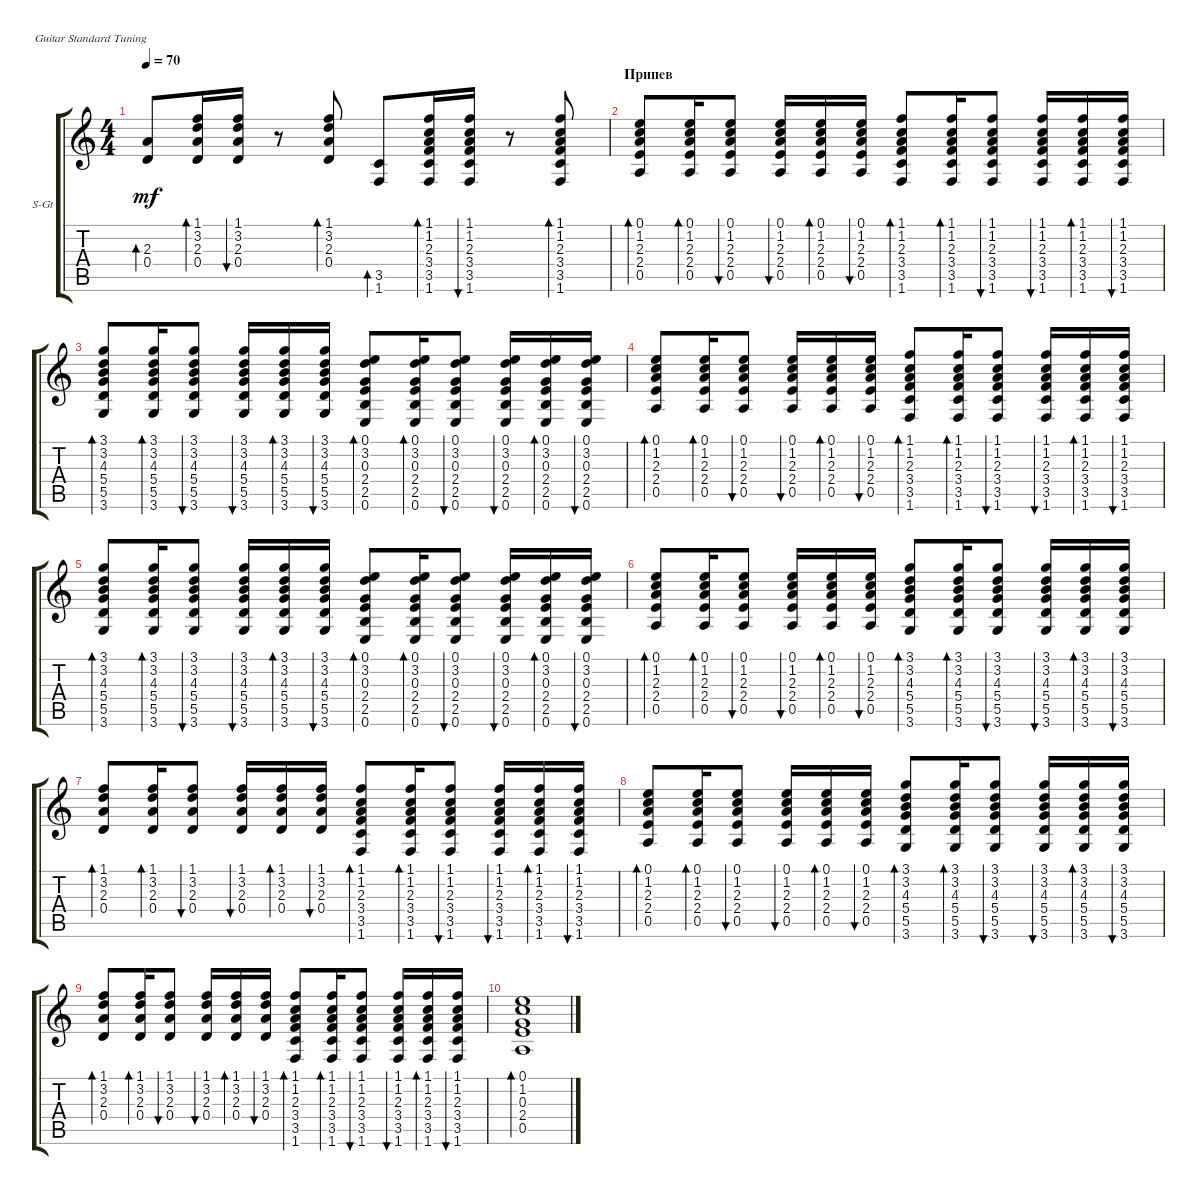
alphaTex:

\defaultSystemsLayout 4
\bracketExtendMode groupsimilarinstruments
\firstSystemTrackNameOrientation horizontal
\otherSystemsTrackNameOrientation horizontal
\track ("Steel Guitar" "S-Gt") {instrument acousticguitarsteel}
\staff {score tabs}
\tuning (E4 B3 G3 D3 A2 E2)
\ts (4 4)
\tempo 70
\clef g2
\ks c
(0.4 2.3).8{bd 30 dy mf} (0.4 2.3 3.2 1.1).16{bd 30} (0.4 2.3 3.2 1.1).16{bu 30} r.8 (0.4 2.3 3.2 1.1).8{bd 30} (3.5 1.6).8{bd 30} (3.5 3.4 2.3 1.2 1.1 1.6).16{bd 30} (3.5 3.4 2.3 1.2 1.1 1.6).16{bu 30} r.8 (3.5 3.4 2.3 1.2 1.1 1.6).8{bd 30} |
\section ("" "Припев")
(0.5 2.4 2.3 1.2 0.1).8{bd 30} (0.5 2.4 2.3 1.2 0.1).16{bd 30} (0.5 2.4 2.3 1.2 0.1).8{bu 30} (0.5 2.4 2.3 1.2 0.1).16{bu 30} (0.5 2.4 2.3 1.2 0.1).16{bd 30} (0.5 2.4 2.3 1.2 0.1).16{bu 30} (3.5 3.4 2.3 1.2 1.1 1.6).8{bd 30} (3.5 3.4 2.3 1.2 1.1 1.6).16{bd 30} (3.5 3.4 2.3 1.2 1.1 1.6).8{bu 30} (3.5 3.4 2.3 1.2 1.1 1.6).16{bu 30} (3.5 3.4 2.3 1.2 1.1 1.6).16{bd 30} (3.5 3.4 2.3 1.2 1.1 1.6).16{bu 30} |
(5.5 5.4 4.3 3.2 3.1 3.6).8{bd 30} (5.5 5.4 4.3 3.2 3.1 3.6).16{bd 30} (5.5 5.4 4.3 3.2 3.1 3.6).8{bu 30} (5.5 5.4 4.3 3.2 3.1 3.6).16{bu 30} (5.5 5.4 4.3 3.2 3.1 3.6).16{bd 30} (5.5 5.4 4.3 3.2 3.1 3.6).16{bu 30} (2.5 2.4 0.3 3.2 0.1 0.6).8{bd 30} (2.5 2.4 0.3 3.2 0.1 0.6).16{bd 30} (2.5 2.4 0.3 3.2 0.1 0.6).8{bu 30} (2.5 2.4 0.3 3.2 0.1 0.6).16{bu 30} (2.5 2.4 0.3 3.2 0.1 0.6).16{bd 30} (2.5 2.4 0.3 3.2 0.1 0.6).16{bu 30} |
(0.5 2.4 2.3 1.2 0.1).8{bd 30} (0.5 2.4 2.3 1.2 0.1).16{bd 30} (0.5 2.4 2.3 1.2 0.1).8{bu 30} (0.5 2.4 2.3 1.2 0.1).16{bu 30} (0.5 2.4 2.3 1.2 0.1).16{bd 30} (0.5 2.4 2.3 1.2 0.1).16{bu 30} (3.5 3.4 2.3 1.2 1.1 1.6).8{bd 30} (3.5 3.4 2.3 1.2 1.1 1.6).16{bd 30} (3.5 3.4 2.3 1.2 1.1 1.6).8{bu 30} (3.5 3.4 2.3 1.2 1.1 1.6).16{bu 30} (3.5 3.4 2.3 1.2 1.1 1.6).16{bd 30} (3.5 3.4 2.3 1.2 1.1 1.6).16{bu 30} |
(5.5 5.4 4.3 3.2 3.1 3.6).8{bd 30} (5.5 5.4 4.3 3.2 3.1 3.6).16{bd 30} (5.5 5.4 4.3 3.2 3.1 3.6).8{bu 30} (5.5 5.4 4.3 3.2 3.1 3.6).16{bu 30} (5.5 5.4 4.3 3.2 3.1 3.6).16{bd 30} (5.5 5.4 4.3 3.2 3.1 3.6).16{bu 30} (2.5 2.4 0.3 3.2 0.1 0.6).8{bd 30} (2.5 2.4 0.3 3.2 0.1 0.6).16{bd 30} (2.5 2.4 0.3 3.2 0.1 0.6).8{bu 30} (2.5 2.4 0.3 3.2 0.1 0.6).16{bu 30} (2.5 2.4 0.3 3.2 0.1 0.6).16{bd 30} (2.5 2.4 0.3 3.2 0.1 0.6).16{bu 30} |
(0.5 2.4 2.3 1.2 0.1).8{bd 30} (0.5 2.4 2.3 1.2 0.1).16{bd 30} (0.5 2.4 2.3 1.2 0.1).8{bu 30} (0.5 2.4 2.3 1.2 0.1).16{bu 30} (0.5 2.4 2.3 1.2 0.1).16{bd 30} (0.5 2.4 2.3 1.2 0.1).16{bu 30} (5.5 5.4 4.3 3.2 3.1 3.6).8{bd 30} (5.5 5.4 4.3 3.2 3.1 3.6).16{bd 30} (5.5 5.4 4.3 3.2 3.1 3.6).8{bu 30} (5.5 5.4 4.3 3.2 3.1 3.6).16{bu 30} (5.5 5.4 4.3 3.2 3.1 3.6).16{bd 30} (5.5 5.4 4.3 3.2 3.1 3.6).16{bu 30} |
(0.4 2.3 3.2 1.1).8{bd 30} (0.4 2.3 3.2 1.1).16{bd 30} (0.4 2.3 3.2 1.1).8{bu 30} (0.4 2.3 3.2 1.1).16{bu 30} (0.4 2.3 3.2 1.1).16{bd 30} (0.4 2.3 3.2 1.1).16{bu 30} (3.5 3.4 2.3 1.2 1.1 1.6).8{bd 30} (3.5 3.4 2.3 1.2 1.1 1.6).16{bd 30} (3.5 3.4 2.3 1.2 1.1 1.6).8{bu 30} (3.5 3.4 2.3 1.2 1.1 1.6).16{bu 30} (3.5 3.4 2.3 1.2 1.1 1.6).16{bd 30} (3.5 3.4 2.3 1.2 1.1 1.6).16{bu 30} |
(0.5 2.4 2.3 1.2 0.1).8{bd 30} (0.5 2.4 2.3 1.2 0.1).16{bd 30} (0.5 2.4 2.3 1.2 0.1).8{bu 30} (0.5 2.4 2.3 1.2 0.1).16{bu 30} (0.5 2.4 2.3 1.2 0.1).16{bd 30} (0.5 2.4 2.3 1.2 0.1).16{bu 30} (5.5 5.4 4.3 3.2 3.1 3.6).8{bd 30} (5.5 5.4 4.3 3.2 3.1 3.6).16{bd 30} (5.5 5.4 4.3 3.2 3.1 3.6).8{bu 30} (5.5 5.4 4.3 3.2 3.1 3.6).16{bu 30} (5.5 5.4 4.3 3.2 3.1 3.6).16{bd 30} (5.5 5.4 4.3 3.2 3.1 3.6).16{bu 30} |
(0.4 2.3 3.2 1.1).8{bd 30} (0.4 2.3 3.2 1.1).16{bd 30} (0.4 2.3 3.2 1.1).8{bu 30} (0.4 2.3 3.2 1.1).16{bu 30} (0.4 2.3 3.2 1.1).16{bd 30} (0.4 2.3 3.2 1.1).16{bu 30} (3.5 3.4 2.3 1.2 1.1 1.6).8{bd 30} (3.5 3.4 2.3 1.2 1.1 1.6).16{bd 30} (3.5 3.4 2.3 1.2 1.1 1.6).8{bu 30} (3.5 3.4 2.3 1.2 1.1 1.6).16{bu 30} (3.5 3.4 2.3 1.2 1.1 1.6).16{bd 30} (3.5 3.4 2.3 1.2 1.1 1.6).16{bu 30} |
(0.5 2.4 0.3 1.2 0.1).1{bd 30}
